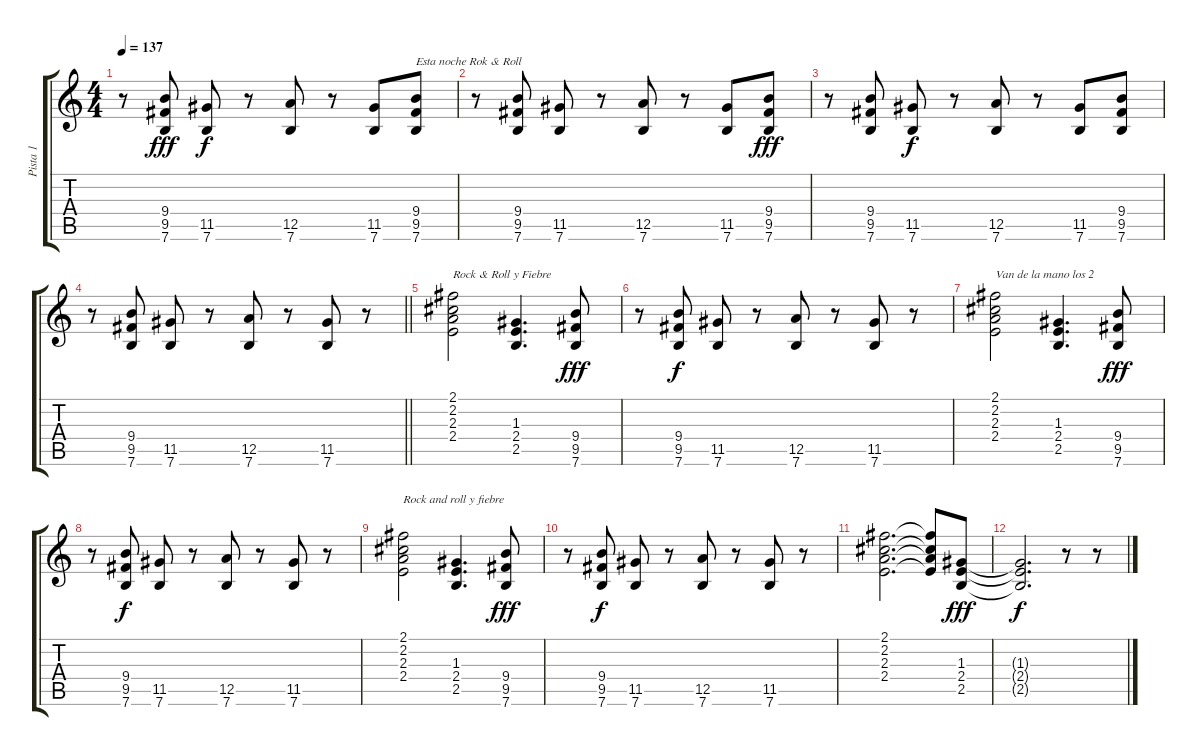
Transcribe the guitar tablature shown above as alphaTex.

\track ("Pista 1" "Pista 1") {instrument overdrivenguitar}
\staff {score tabs}
\tuning (E4 B3 G3 D3 A2 E2) {hide}
\ts (4 4)
\tempo 137
\clef g2
\ks c
r.8{dy fff} (9.4 9.5 7.6).8 (11.5 7.6).8{dy f} r.8 (12.5 7.6).8 r.8 (11.5 7.6).8 (9.4 9.5 7.6).8{txt "Esta noche Rok & Roll"} |
r.8 (9.4 9.5 7.6).8 (11.5 7.6).8 r.8 (12.5 7.6).8 r.8 (11.5 7.6).8 (9.4 9.5 7.6).8{dy fff} |
r.8 (9.4 9.5 7.6).8 (11.5 7.6).8{dy f} r.8 (12.5 7.6).8 r.8 (11.5 7.6).8 (9.4 9.5 7.6).8 |
\barLineRight lightlight
r.8 (9.4 9.5 7.6).8 (11.5 7.6).8 r.8 (12.5 7.6).8 r.8 (11.5 7.6).8 r.8 |
(2.1 2.2 2.3 2.4).2{txt "Rock & Roll y Fiebre"} (1.3 2.4 2.5).4{d} (9.4 9.5 7.6).8{dy fff} |
r.8 (9.4 9.5 7.6).8{dy f} (11.5 7.6).8 r.8 (12.5 7.6).8 r.8 (11.5 7.6).8 r.8 |
(2.1 2.2 2.3 2.4).2{txt "Van de la mano los 2"} (1.3 2.4 2.5).4{d} (9.4 9.5 7.6).8{dy fff} |
r.8 (9.4 9.5 7.6).8{dy f} (11.5 7.6).8 r.8 (12.5 7.6).8 r.8 (11.5 7.6).8 r.8 |
(2.1 2.2 2.3 2.4).2{txt "Rock and roll y fiebre"} (1.3 2.4 2.5).4{d} (9.4 9.5 7.6).8{dy fff} |
r.8 (9.4 9.5 7.6).8{dy f} (11.5 7.6).8 r.8 (12.5 7.6).8 r.8 (11.5 7.6).8 r.8 |
(2.1 2.2 2.3 2.4).2{d} (2.1{t} 2.2{t} 2.3{t} 2.4{t}).8 (1.3 2.4 2.5).8{dy fff} |
(1.3{t} 2.4{t} 2.5{t}).2{d dy f} r.8 r.8
